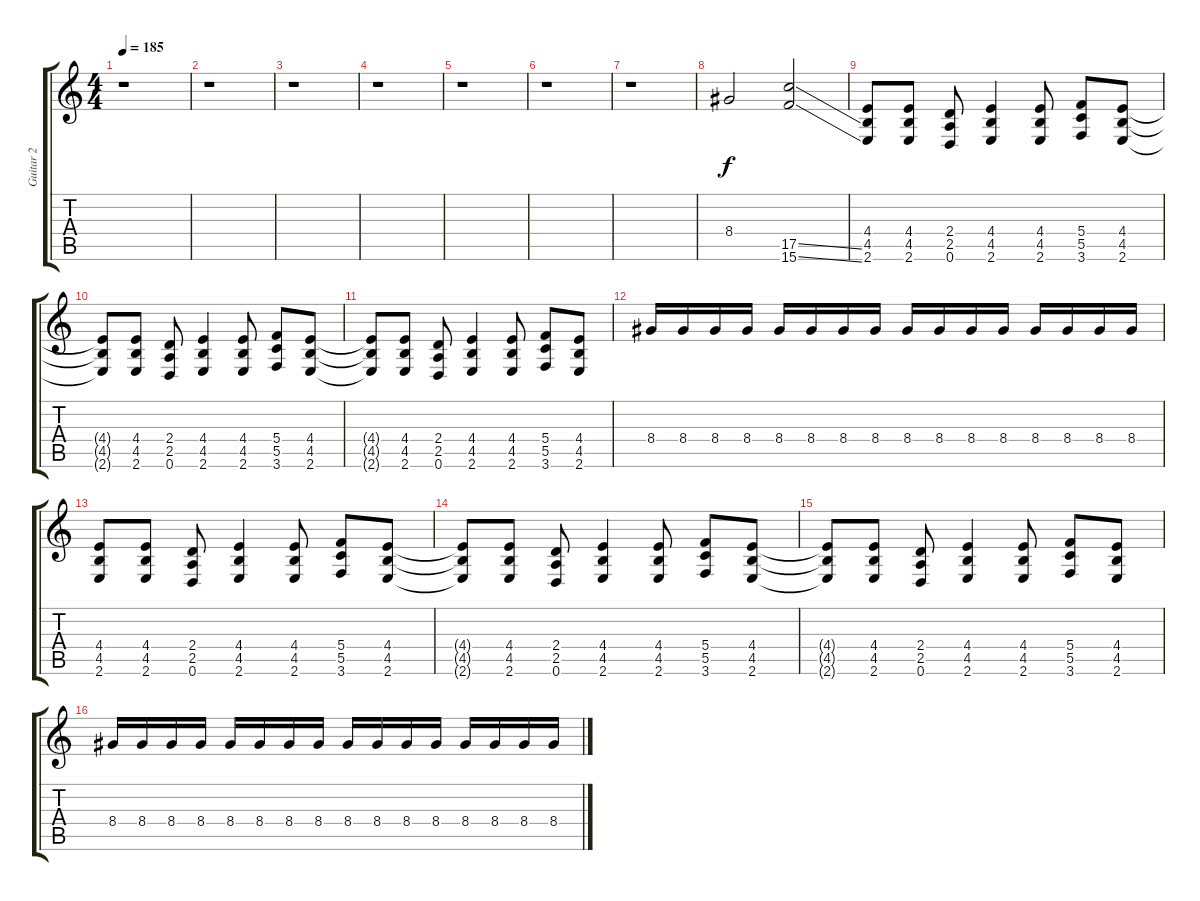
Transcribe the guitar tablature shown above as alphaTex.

\track ("Guitar 2" "Guitar 2") {instrument distortionguitar}
\staff {score tabs}
\tuning (D4 A3 F3 C3 G2 D2) {hide}
\ts (4 4)
\tempo 185
\clef g2
\ks c
r.1{dy f instrument distortionguitar} |
r.1 |
r.1 |
r.1 |
r.1 |
r.1 |
r.1 |
8.4.2 (17.5{ss} 15.6{ss}).2 |
(4.4 4.5 2.6).8 (4.4 4.5 2.6).8 (2.4 2.5 0.6).8 (4.4 4.5 2.6).4 (4.4 4.5 2.6).8 (5.4 5.5 3.6).8 (4.4 4.5 2.6).8 |
(4.4{t} 4.5{t} 2.6{t}).8 (4.4 4.5 2.6).8 (2.4 2.5 0.6).8 (4.4 4.5 2.6).4 (4.4 4.5 2.6).8 (5.4 5.5 3.6).8 (4.4 4.5 2.6).8 |
(4.4{t} 4.5{t} 2.6{t}).8 (4.4 4.5 2.6).8 (2.4 2.5 0.6).8 (4.4 4.5 2.6).4 (4.4 4.5 2.6).8 (5.4 5.5 3.6).8 (4.4 4.5 2.6).8 |
8.4.16 8.4.16 8.4.16 8.4.16 8.4.16 8.4.16 8.4.16 8.4.16 8.4.16 8.4.16 8.4.16 8.4.16 8.4.16 8.4.16 8.4.16 8.4.16 |
(4.4 4.5 2.6).8 (4.4 4.5 2.6).8 (2.4 2.5 0.6).8 (4.4 4.5 2.6).4 (4.4 4.5 2.6).8 (5.4 5.5 3.6).8 (4.4 4.5 2.6).8 |
(4.4{t} 4.5{t} 2.6{t}).8 (4.4 4.5 2.6).8 (2.4 2.5 0.6).8 (4.4 4.5 2.6).4 (4.4 4.5 2.6).8 (5.4 5.5 3.6).8 (4.4 4.5 2.6).8 |
(4.4{t} 4.5{t} 2.6{t}).8 (4.4 4.5 2.6).8 (2.4 2.5 0.6).8 (4.4 4.5 2.6).4 (4.4 4.5 2.6).8 (5.4 5.5 3.6).8 (4.4 4.5 2.6).8 |
8.4.16 8.4.16 8.4.16 8.4.16 8.4.16 8.4.16 8.4.16 8.4.16 8.4.16 8.4.16 8.4.16 8.4.16 8.4.16 8.4.16 8.4.16 8.4.16
